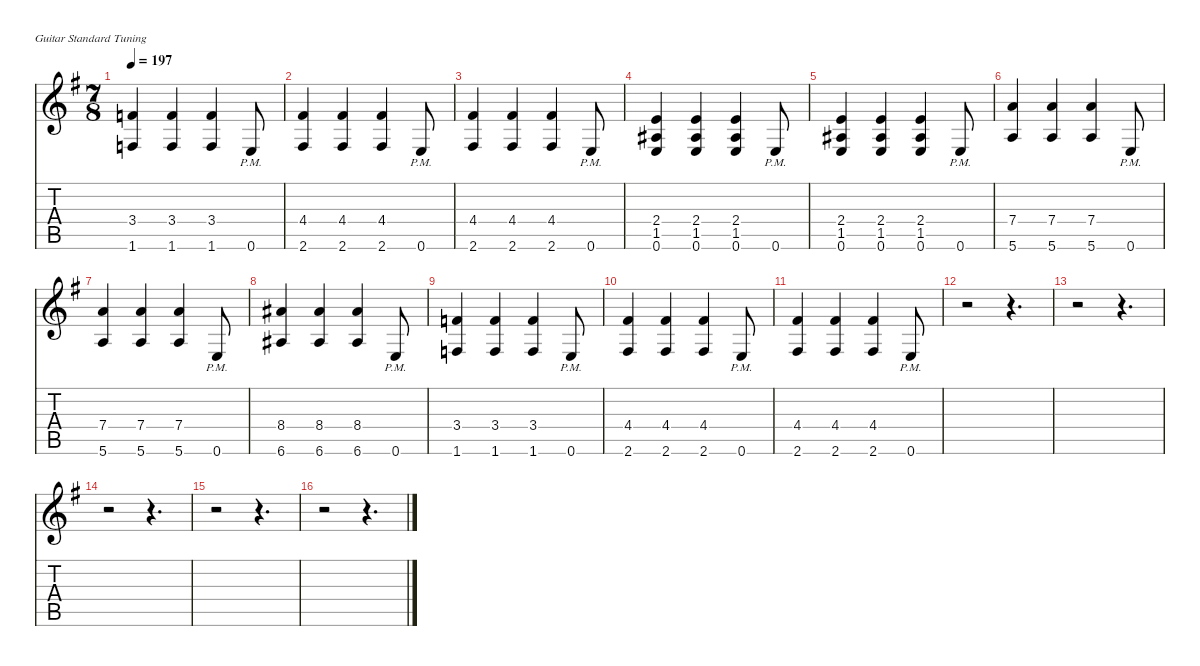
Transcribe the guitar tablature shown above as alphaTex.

\defaultSystemsLayout 4
\hideDynamics
\bracketExtendMode nobrackets
\singleTrackTrackNamePolicy hidden
\multiTrackTrackNamePolicy hidden
\firstSystemTrackNameMode fullname
\firstSystemTrackNameOrientation horizontal
\otherSystemsTrackNameOrientation horizontal
\track ("Guitar 2" "s.guit.") {defaultSystemsLayout 8 instrument acousticguitarsteel}
\staff {score tabs}
\tuning (E4 B3 G3 D3 A2 E2)
\ts (7 8)
\tempo 197
\clef g2
\ks eminor
(3.4{acc forcenatural} 1.6{acc forcenatural}).4{dy f beam Up} (3.4{acc forcenatural} 1.6{acc forcenatural}).4{beam Up} (3.4{acc forcenatural} 1.6{acc forcenatural}).4{beam Up} 0.6{pm acc forcenatural}.8{beam Up} |
(4.4{acc #} 2.6{acc #}).4{beam Up} (4.4{acc #} 2.6{acc #}).4{beam Up} (4.4{acc #} 2.6{acc #}).4{beam Up} 0.6{pm acc forcenatural}.8{beam Up} |
(4.4{acc #} 2.6{acc #}).4{beam Up} (4.4{acc #} 2.6{acc #}).4{beam Up} (4.4{acc #} 2.6{acc #}).4{beam Up} 0.6{pm acc forcenatural}.8{beam Up} |
(2.4{acc forcenatural} 1.5{acc #} 0.6{acc forcenatural}).4{beam Up} (2.4{acc forcenatural} 1.5{acc #} 0.6{acc forcenatural}).4{beam Up} (2.4{acc forcenatural} 1.5{acc #} 0.6{acc forcenatural}).4{beam Up} 0.6{pm acc forcenatural}.8{beam Up} |
(2.4{acc forcenatural} 1.5{acc #} 0.6{acc forcenatural}).4{beam Up} (2.4{acc forcenatural} 1.5{acc #} 0.6{acc forcenatural}).4{beam Up} (2.4{acc forcenatural} 1.5{acc #} 0.6{acc forcenatural}).4{beam Up} 0.6{pm acc forcenatural}.8{beam Up} |
(7.4{acc forcenatural} 5.6{acc forcenatural}).4{beam Up} (7.4{acc forcenatural} 5.6{acc forcenatural}).4{beam Up} (7.4{acc forcenatural} 5.6{acc forcenatural}).4{beam Up} 0.6{pm acc forcenatural}.8{beam Up} |
(7.4{acc forcenatural} 5.6{acc forcenatural}).4{beam Up} (7.4{acc forcenatural} 5.6{acc forcenatural}).4{beam Up} (7.4{acc forcenatural} 5.6{acc forcenatural}).4{beam Up} 0.6{pm acc forcenatural}.8{beam Up} |
(8.4{acc #} 6.6{acc #}).4{beam Up} (8.4{acc #} 6.6{acc #}).4{beam Up} (8.4{acc #} 6.6{acc #}).4{beam Up} 0.6{pm acc forcenatural}.8{beam Up} |
(3.4{acc forcenatural} 1.6{acc forcenatural}).4{beam Up} (3.4{acc forcenatural} 1.6{acc forcenatural}).4{beam Up} (3.4{acc forcenatural} 1.6{acc forcenatural}).4{beam Up} 0.6{pm acc forcenatural}.8{beam Up} |
(4.4{acc #} 2.6{acc #}).4{beam Up} (4.4{acc #} 2.6{acc #}).4{beam Up} (4.4{acc #} 2.6{acc #}).4{beam Up} 0.6{pm acc forcenatural}.8{beam Up} |
(4.4{acc #} 2.6{acc #}).4{beam Up} (4.4{acc #} 2.6{acc #}).4{beam Up} (4.4{acc #} 2.6{acc #}).4{beam Up} 0.6{pm acc forcenatural}.8{beam Up} |
r.2{beam Down} r.4{d beam Down} |
r.2{beam Down} r.4{d beam Down} |
r.2{beam Down} r.4{d beam Down} |
r.2{beam Down} r.4{d beam Down} |
r.2{beam Down} r.4{d beam Down}
